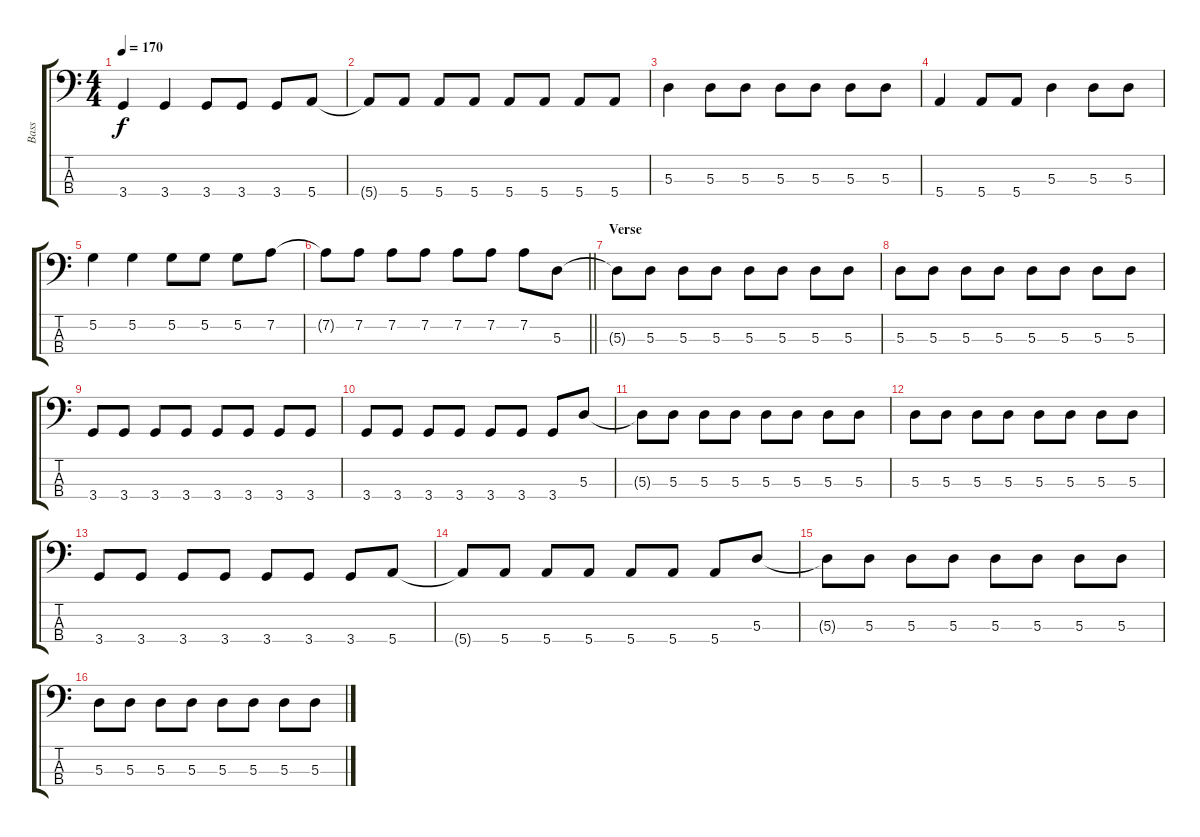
\track ("Bass" "Bass") {instrument electricbasspick}
\staff {score tabs}
\tuning (G2 D2 A1 E1) {hide}
\ts (4 4)
\tempo 170
\clef f4
\ks c
3.4.4{dy f} 3.4.4 3.4.8 3.4.8 3.4.8 5.4.8 |
5.4{t}.8 5.4.8 5.4.8 5.4.8 5.4.8 5.4.8 5.4.8 5.4.8 |
5.3.4 5.3.8 5.3.8 5.3.8 5.3.8 5.3.8 5.3.8 |
5.4.4 5.4.8 5.4.8 5.3.4 5.3.8 5.3.8 |
5.2.4 5.2.4 5.2.8 5.2.8 5.2.8 7.2.8 |
\barLineRight lightlight
7.2{t}.8 7.2.8 7.2.8 7.2.8 7.2.8 7.2.8 7.2.8 5.3.8 |
\section ("" "Verse")
5.3{t}.8 5.3.8 5.3.8 5.3.8 5.3.8 5.3.8 5.3.8 5.3.8 |
5.3.8 5.3.8 5.3.8 5.3.8 5.3.8 5.3.8 5.3.8 5.3.8 |
3.4.8 3.4.8 3.4.8 3.4.8 3.4.8 3.4.8 3.4.8 3.4.8 |
3.4.8 3.4.8 3.4.8 3.4.8 3.4.8 3.4.8 3.4.8 5.3.8 |
5.3{t}.8 5.3.8 5.3.8 5.3.8 5.3.8 5.3.8 5.3.8 5.3.8 |
5.3.8 5.3.8 5.3.8 5.3.8 5.3.8 5.3.8 5.3.8 5.3.8 |
3.4.8 3.4.8 3.4.8 3.4.8 3.4.8 3.4.8 3.4.8 5.4.8 |
5.4{t}.8 5.4.8 5.4.8 5.4.8 5.4.8 5.4.8 5.4.8 5.3.8 |
5.3{t}.8 5.3.8 5.3.8 5.3.8 5.3.8 5.3.8 5.3.8 5.3.8 |
5.3.8 5.3.8 5.3.8 5.3.8 5.3.8 5.3.8 5.3.8 5.3.8
